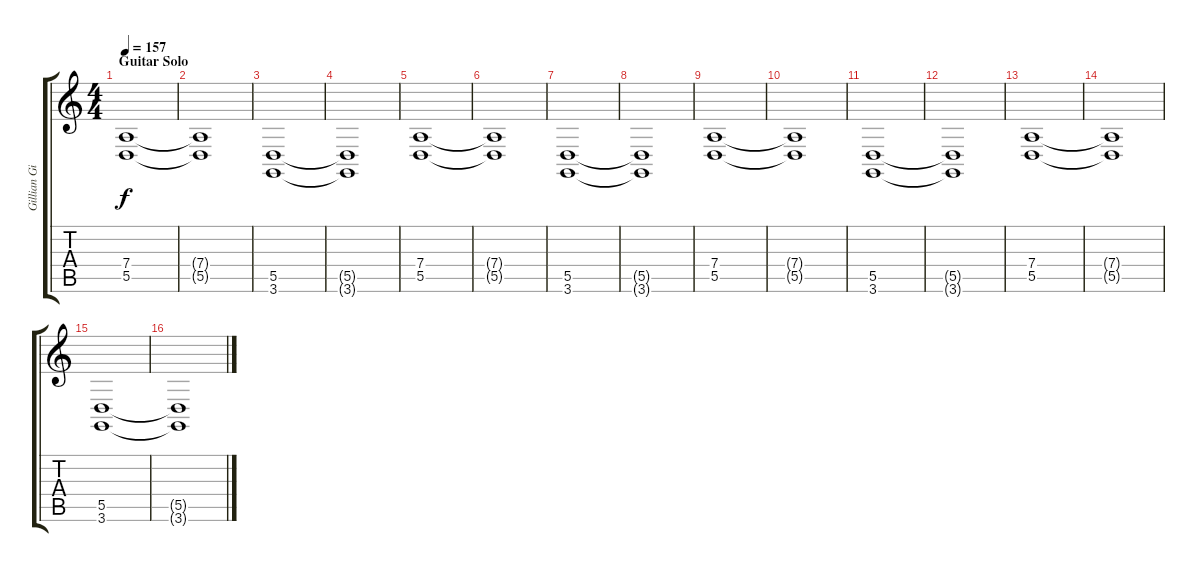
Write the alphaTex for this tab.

\track ("Gillian Gilbert" "Gillian Gi") {instrument stringensemble1}
\staff {score tabs}
\tuning (E4 B3 G3 D3 A2 E2) {hide}
\ts (4 4)
\section ("" "Guitar Solo")
\tempo 157
\clef g2
\ks c
(7.4 5.5).1{dy f} |
(7.4{t} 5.5{t}).1 |
(5.5 3.6).1 |
(5.5{t} 3.6{t}).1 |
(7.4 5.5).1 |
(7.4{t} 5.5{t}).1 |
(5.5 3.6).1 |
(5.5{t} 3.6{t}).1 |
(7.4 5.5).1 |
(7.4{t} 5.5{t}).1 |
(5.5 3.6).1 |
(5.5{t} 3.6{t}).1 |
(7.4 5.5).1 |
(7.4{t} 5.5{t}).1 |
(5.5 3.6).1 |
(5.5{t} 3.6{t}).1
